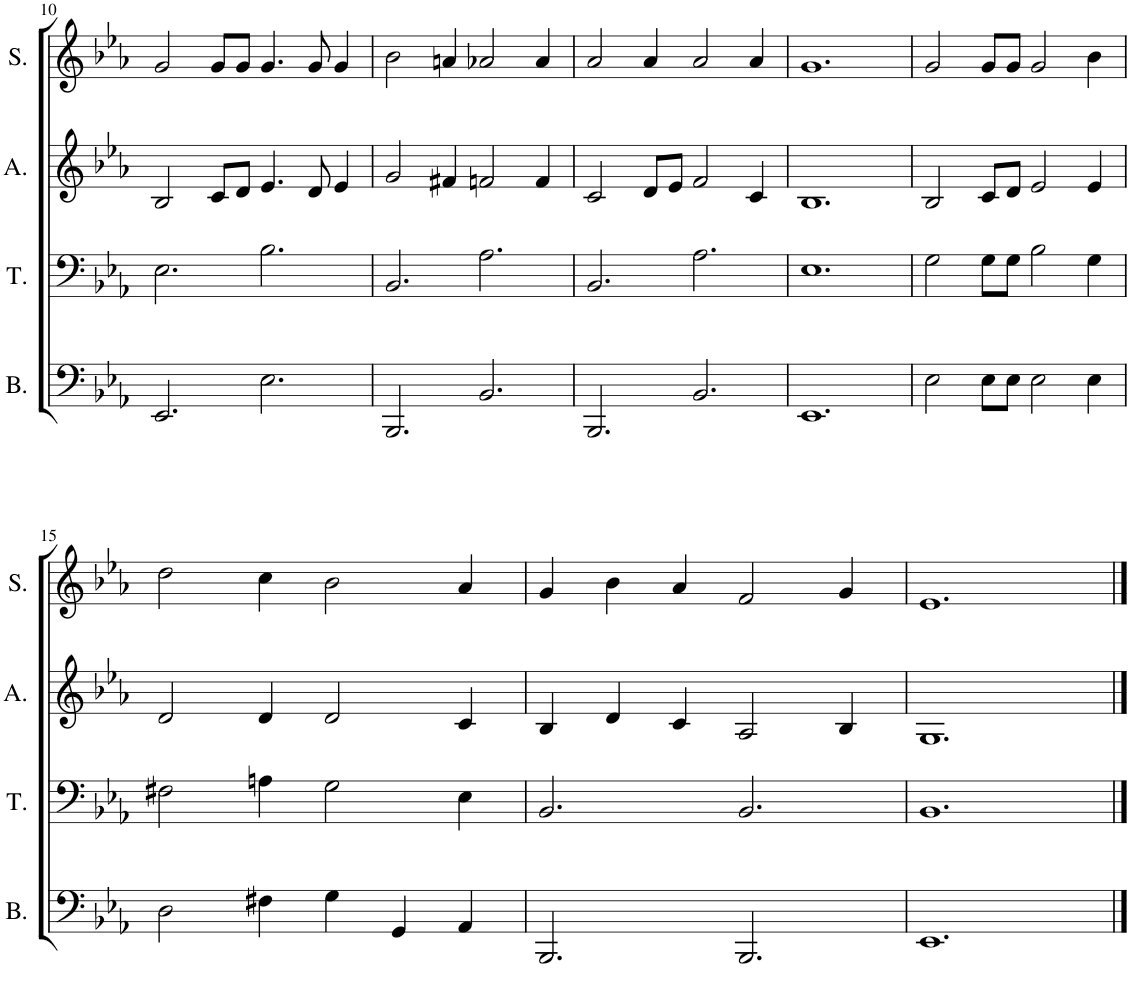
**kern	**kern	**kern	**kern
*part4	*part3	*part2	*part1
*staff4	*staff3	*staff2	*staff1
*I"Bass	*I"Tenor	*I"Alto	*I"Soprano
*I'B.	*I'T.	*I'A.	*I'S.
!!LO:PB:g=z
*clefF4	*clefF4	*clefG2	*clefG2
*k[b-e-a-]	*k[b-e-a-]	*k[b-e-a-]	*k[b-e-a-]
*M6/4	*M6/4	*M6/4	*M6/4
=10	=10	=10	=10
2.EE-/	2.E-\	2B-/	2g/
.	.	8c/L	8g/L
.	.	8d/J	8g/J
2.E-\	2.B-\	4.e-/	4.g/
.	.	8d/	8g/
.	.	4e-/	4g/
=11	=11	=11	=11
2.BBB-/	2.BB-/	2g/	2b-\
.	.	4f#X/	4an/
2.BB-/	2.A-\	2fn/	2a-X/
.	.	4f/	4a-/
=12	=12	=12	=12
2.BBB-/	2.BB-/	2c/	2a-/
.	.	8d/L	4a-/
.	.	8e-/J	.
2.BB-/	2.A-\	2f/	2a-/
.	.	4c/	4a-/
=13	=13	=13	=13
1.EE-	1.E-	1.B-	1.g
=14	=14	=14	=14
2E-\	2G\	2B-/	2g/
8E-\L	8G\L	8c/L	8g/L
8E-\J	8G\J	8d/J	8g/J
2E-\	2B-\	2e-/	2g/
4E-\	4G\	4e-/	4b-\
!!LO:LB:g=z
=15	=15	=15	=15
2D\	2F#X\	2d/	2dd\
4F#X\	4An\	4d/	4cc\
4G\	2G\	2d/	2b-\
4GG/	.	.	.
4AA-/	4E-\	4c/	4a-/
=16	=16	=16	=16
2.BBB-/	2.BB-/	4B-/	4g/
.	.	4d/	4b-\
.	.	4c/	4a-/
2.BBB-/	2.BB-/	2A-/	2f/
.	.	4B-/	4g/
=17	=17	=17	=17
1.EE-	1.BB-	1.G	1.e-
==	==	==	==
*-	*-	*-	*-
